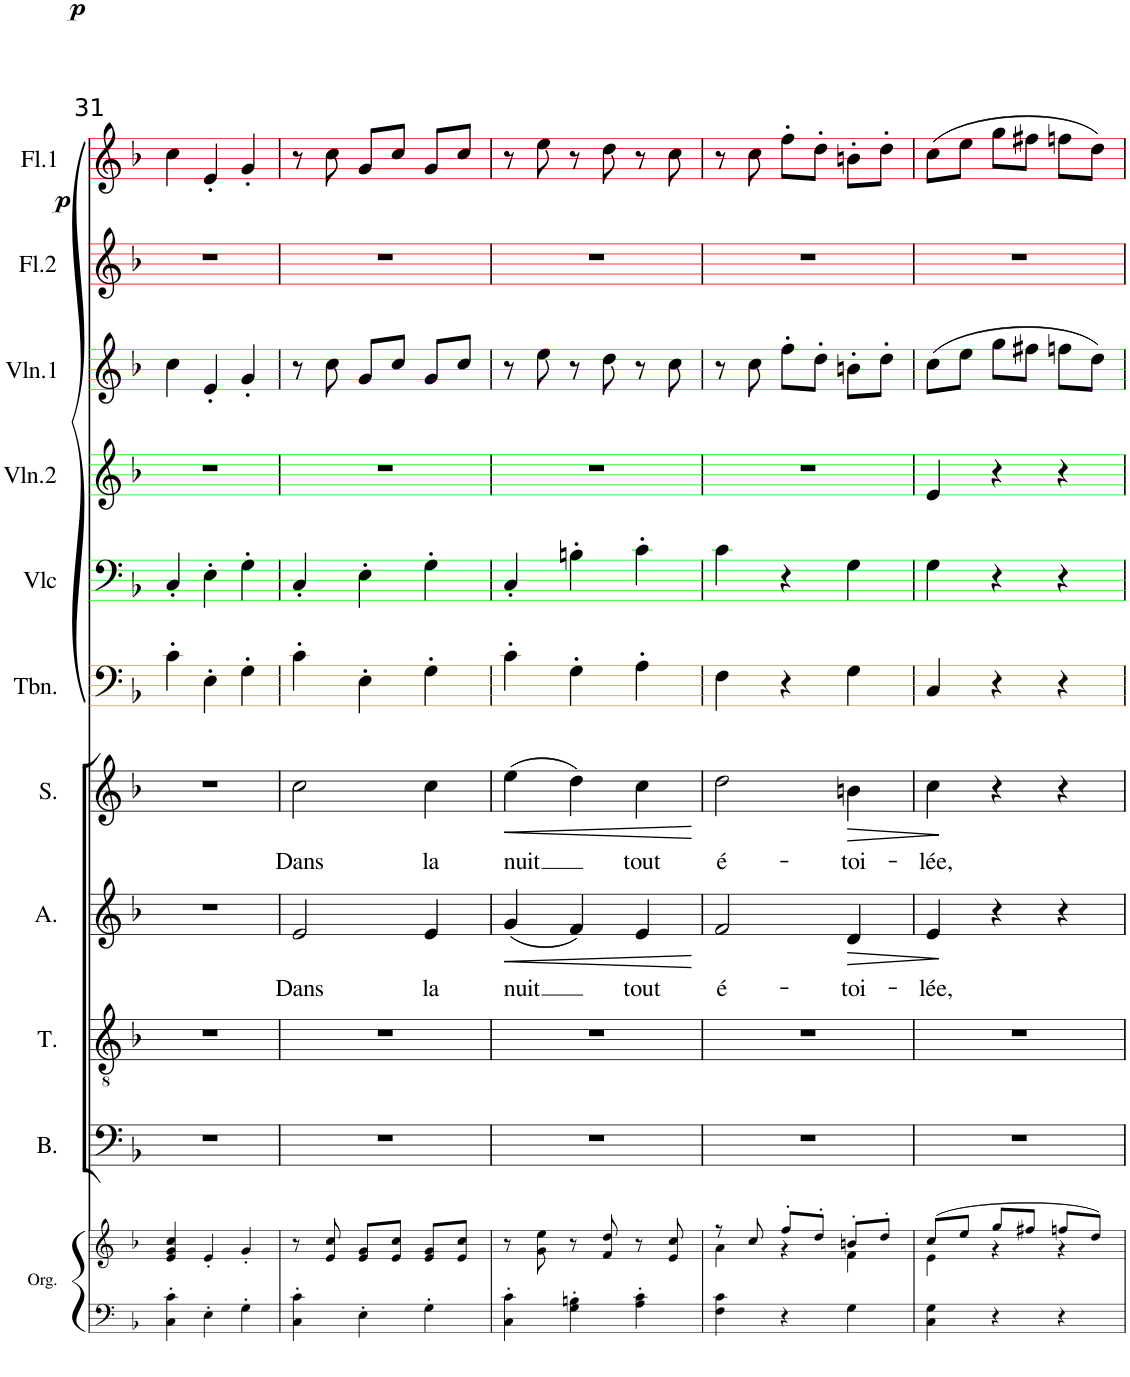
**kern	**kern	**kern	**kern	**kern	**text	**dynam	**kern	**text	**dynam	**kern	**kern	**kern	**kern	**kern	**kern
*part11	*part11	*part10	*part9	*part8	*part8	*part8	*part7	*part7	*part7	*part6	*part5	*part4	*part3	*part2	*part1
*staff12	*staff11	*staff10	*staff9	*staff8	*staff8	*staff8	*staff7	*staff7	*staff7	*staff6	*staff5	*staff4	*staff3	*staff2	*staff1
*I"Orgue	*	*I"Bass	*I"Ténor	*I"Alto	*	*	*I"Soprano	*	*	*I"Trombone	*I"Violoncelle	*I"Violon 2	*I"Violon 1	*I"Flûte 2	*I"Flûte 1
*I'Org.	*	*I'B.	*I'T.	*I'A.	*	*	*I'S.	*	*	*I'Tbn.	*I'Vlc	*I'Vln.2	*I'Vln.1	*I'Fl.2	*I'Fl.1
!!LO:PB:g=z
*clefF4	*clefG2	*clefF4	*clefGv2	*clefG2	*	*	*clefG2	*	*	*clefF4	*clefF4	*clefG2	*clefG2	*clefG2	*clefG2
*k[b-]	*k[b-]	*k[b-]	*k[b-]	*k[b-]	*	*	*k[b-]	*	*	*k[b-]	*k[b-]	*k[b-]	*k[b-]	*k[b-]	*k[b-]
*M3/4	*M3/4	*M3/4	*M3/4	*M3/4	*	*	*M3/4	*	*	*M3/4	*M3/4	*M3/4	*M3/4	*M3/4	*M3/4
=31	=31	=31	=31	=31	=31	=31	=31	=31	=31	=31	=31	=31	=31	=31	=31
4C\' 4c\'	4e/ 4g/ 4cc/	2.r	2.r	2.r	.	.	2.r	.	.	4c'\	4C'/	2.r	4cc\	2.r	4cc\
4E'\	4e'/	.	.	.	.	.	.	.	.	4E'\	4E'\	.	4e'/	.	4e'/
4G'\	4g'/	.	.	.	.	.	.	.	.	4G'\	4G'\	.	4g'/	.	4g'/
=32	=32	=32	=32	=32	=32	=32	=32	=32	=32	=32	=32	=32	=32	=32	=32
!	!	!	!	!	!LO:LY:b	!LO:DY:b	!	!LO:LY:b	!LO:DY:b	!	!	!	!	!	!
4C\' 4c\'	8r	2.r	2.r	2e/	Dans	p	2cc\	Dans	p	4c'\	4C'/	2.r	8r	2.r	8r
.	8e/ 8cc/	.	.	.	.	.	.	.	.	.	.	.	8cc\	.	8cc\
4E'\	8e/ 8g/L	.	.	.	.	.	.	.	.	4E'\	4E'\	.	8g/L	.	8g/L
.	8e/ 8cc/J	.	.	.	.	.	.	.	.	.	.	.	8cc/J	.	8cc/J
!	!	!	!	!	!LO:LY:b	!	!	!LO:LY:b	!	!	!	!	!	!	!
4G'\	8e/ 8g/L	.	.	4e/	la	.	4cc\	la	.	4G'\	4G'\	.	8g/L	.	8g/L
.	8e/ 8cc/J	.	.	.	.	.	.	.	.	.	.	.	8cc/J	.	8cc/J
=33	=33	=33	=33	=33	=33	=33	=33	=33	=33	=33	=33	=33	=33	=33	=33
!	!	!	!	!	!LO:LY:b	!LO:HP:b	!	!LO:LY:b	!LO:HP:b	!	!	!	!	!	!
4C\' 4c\'	8r	2.r	2.r	(4g/	nuit	<	(4ee\	nuit	<	4c'\	4C'/	2.r	8r	2.r	8r
.	8g\ 8ee\	.	.	.	.	.	.	.	.	.	.	.	8ee\	.	8ee\
4G\' 4Bn\'	8r	.	.	4f/)	.	.	4dd\)	.	.	4G'\	4Bn'\	.	8r	.	8r
.	8f/ 8dd/	.	.	.	.	.	.	.	.	.	.	.	8dd\	.	8dd\
!	!	!	!	!	!LO:LY:b	!	!	!LO:LY:b	!	!	!	!	!	!	!
4A\' 4c\'	8r	.	.	4e/	tout	.	4cc\	tout	.	4A'\	4c'\	.	8r	.	8r
.	8e/ 8cc/	.	.	.	.	.	.	.	.	.	.	.	8cc\	.	8cc\
.	.	.	.	.	.	[	.	.	[	.	.	.	.	.	.
=34	=34	=34	=34	=34	=34	=34	=34	=34	=34	=34	=34	=34	=34	=34	=34
*	*^	*	*	*	*	*	*	*	*	*	*	*	*	*	*
!	!	!	!	!	!	!LO:LY:b	!	!	!LO:LY:b	!	!	!	!	!	!	!
4F\ 4c\	8r	4a\	2.r	2.r	2f/	é-	.	2dd\	é-	.	4F\	4c\	2.r	8r	2.r	8r
.	8cc/	.	.	.	.	.	.	.	.	.	.	.	.	8cc\	.	8cc\
4r	8ff'/L	4r	.	.	.	.	.	.	.	.	4r	4r	.	8ff'\L	.	8ff'\L
.	8dd'/J	.	.	.	.	.	.	.	.	.	.	.	.	8dd'\J	.	8dd'\J
!	!	!	!	!	!	!LO:LY:b	!LO:HP:b	!	!LO:LY:b	!LO:HP:b	!	!	!	!	!	!
4G\	8bn'/L	4f\	.	.	4d/	-toi-	>	4bn\	-toi-	>	4G\	4G\	.	8bn'\L	.	8bn'\L
.	8dd'/J	.	.	.	.	.	.	.	.	.	.	.	.	8dd'\J	.	8dd'\J
*	*v	*v	*	*	*	*	*	*	*	*	*	*	*	*	*	*
.	.	.	.	.	.	]	.	.	]	.	.	.	.	.	.
=35	=35	=35	=35	=35	=35	=35	=35	=35	=35	=35	=35	=35	=35	=35	=35
*	*^	*	*	*	*	*	*	*	*	*	*	*	*	*	*
!	!	!	!	!	!	!LO:LY:b	!	!	!LO:LY:b	!	!	!	!	!	!	!
4C\ 4G\	(8cc/L	4e\	2.r	2.r	4e/	-lée,	.	4cc\	-lée,	.	4C/	4G\	4e/	(8cc\L	2.r	(8cc\L
.	8ee/J	.	.	.	.	.	.	.	.	.	.	.	.	8ee\J	.	8ee\J
4r	8gg/L	4r	.	.	4r	.	.	4r	.	.	4r	4r	4r	8gg\L	.	8gg\L
.	8ff#X/J	.	.	.	.	.	.	.	.	.	.	.	.	8ff#X\J	.	8ff#X\J
4r	8ffn/L	4r	.	.	4r	.	.	4r	.	.	4r	4r	4r	8ffn\L	.	8ffn\L
.	8dd/J)	.	.	.	.	.	.	.	.	.	.	.	.	8dd\J)	.	8dd\J)
*	*v	*v	*	*	*	*	*	*	*	*	*	*	*	*	*	*
=	=	=	=	=	=	=	=	=	=	=	=	=	=	=	=
*-	*-	*-	*-	*-	*-	*-	*-	*-	*-	*-	*-	*-	*-	*-	*-
